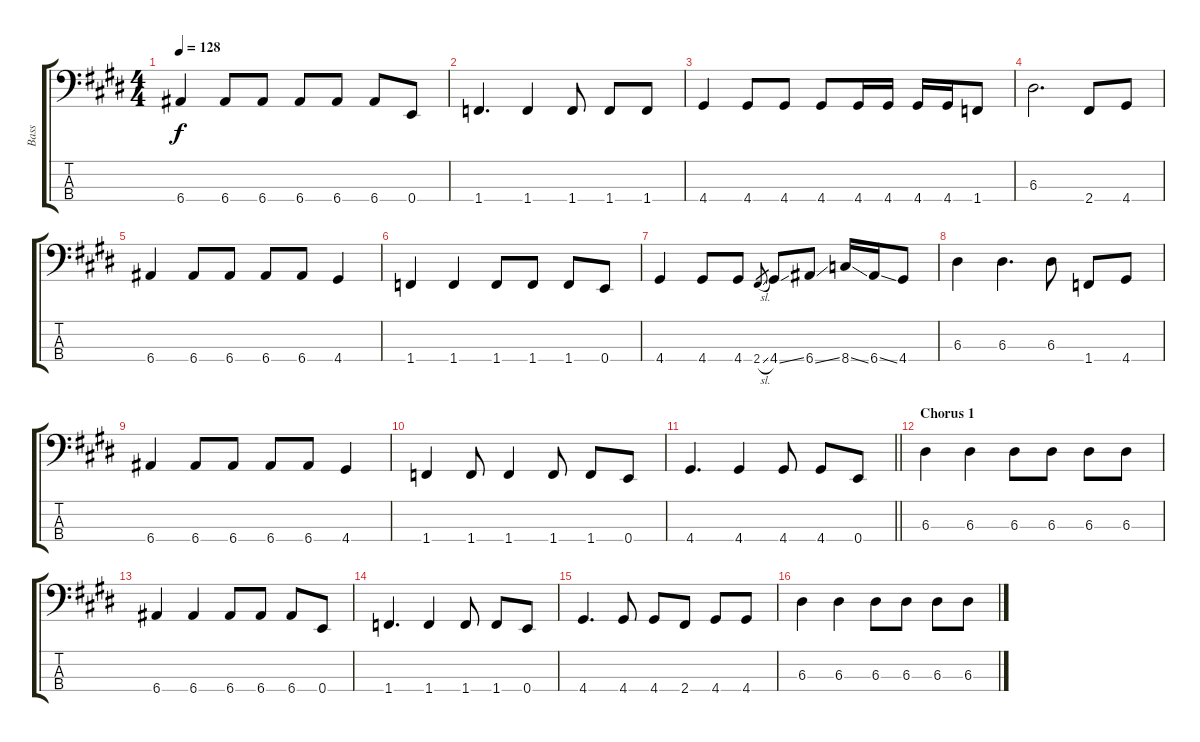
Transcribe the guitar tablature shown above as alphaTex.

\track ("Bass" "Bass") {instrument electricbasspick}
\staff {score tabs}
\tuning (G2 D2 A1 E1) {hide}
\ts (4 4)
\tempo 128
\clef f4
\ks e
6.4.4{dy f} 6.4.8 6.4.8 6.4.8 6.4.8 6.4.8 0.4.8 |
1.4.4{d} 1.4.4 1.4.8 1.4.8 1.4.8 |
4.4.4 4.4.8 4.4.8 4.4.8 4.4.16 4.4.16 4.4.16 4.4.16 1.4.8 |
6.3.2{d} 2.4.8 4.4.8 |
6.4.4 6.4.8 6.4.8 6.4.8 6.4.8 4.4.4 |
1.4.4 1.4.4 1.4.8 1.4.8 1.4.8 0.4.8 |
4.4.4 4.4.8 4.4.8 2.4{sl}.8{gr} 4.4{ss}.8 6.4{ss}.8 8.4{ss}.16 6.4{ss}.16 4.4.8 |
6.3.4 6.3.4{d} 6.3.8 1.4.8 4.4.8 |
6.4.4 6.4.8 6.4.8 6.4.8 6.4.8 4.4.4 |
1.4.4 1.4.8 1.4.4 1.4.8 1.4.8 0.4.8 |
\barLineRight lightlight
4.4.4{d} 4.4.4 4.4.8 4.4.8 0.4.8 |
\section ("" "Chorus 1")
6.3.4 6.3.4 6.3.8 6.3.8 6.3.8 6.3.8 |
6.4.4 6.4.4 6.4.8 6.4.8 6.4.8 0.4.8 |
1.4.4{d} 1.4.4 1.4.8 1.4.8 0.4.8 |
4.4.4{d} 4.4.8 4.4.8 2.4.8 4.4.8 4.4.8 |
6.3.4 6.3.4 6.3.8 6.3.8 6.3.8 6.3.8
